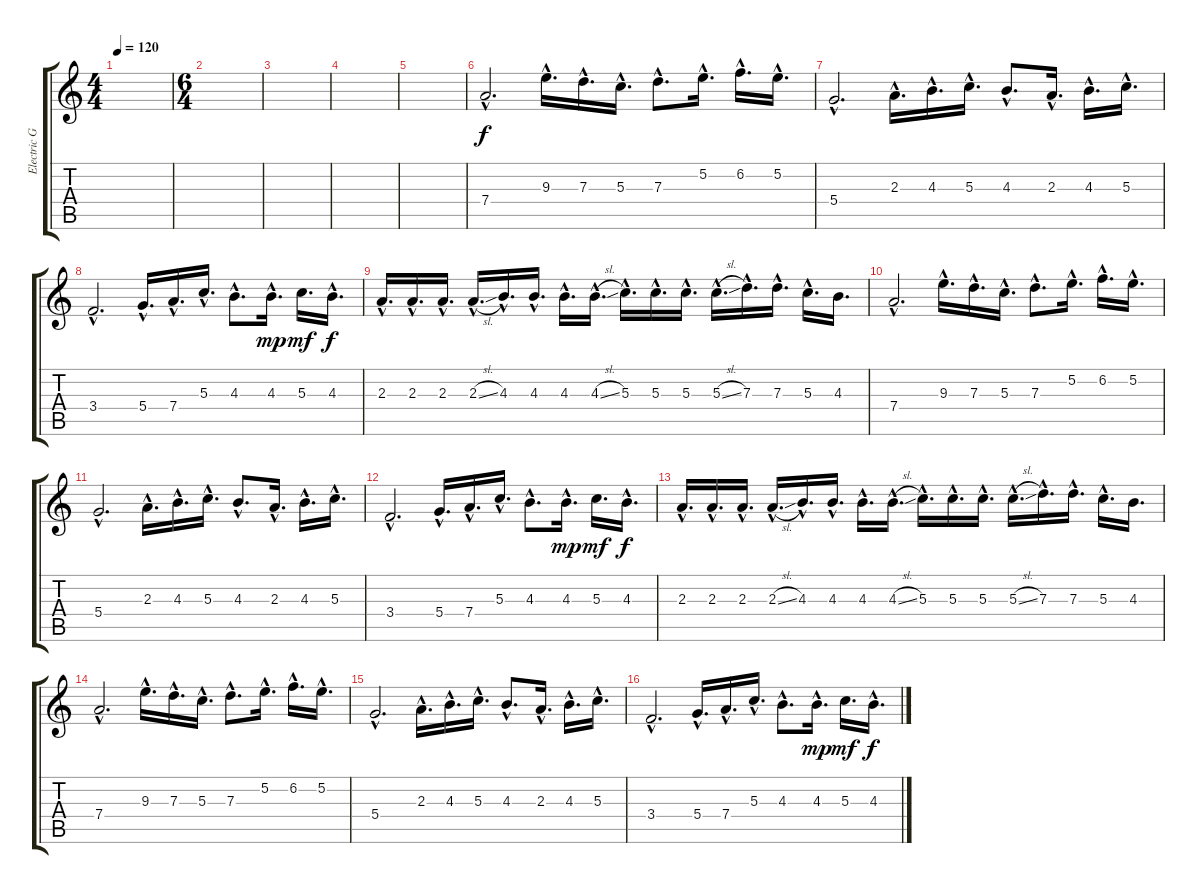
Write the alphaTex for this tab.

\track ("Electric Guitar" "Electric G") {instrument electricguitarjazz}
\staff {score tabs}
\tuning (E4 B3 G3 D3 A2 E2) {hide}
\ts (4 4)
\tempo 120
\clef g2
\ks c
|
\ts (6 4)
|
|
|
|
7.4{hac}.2{d} 9.3{hac}.16{d} 7.3{hac}.16{d} 5.3{hac}.16{d} 7.3{hac}.8{d} 5.2{hac}.16{d} 6.2{hac}.16{d} 5.2{hac}.16{d} |
5.4{hac}.2{d} 2.3{hac}.16{d} 4.3{hac}.16{d} 5.3{hac}.16{d} 4.3{hac}.8{d} 2.3{hac}.16{d} 4.3{hac}.16{d} 5.3{hac}.16{d} |
3.4{hac}.2{d} 5.4{hac}.16{d} 7.4{hac}.16{d} 5.3{hac}.16{d} 4.3{hac}.8{d} 4.3{hac}.16{d dy mp} 5.3.16{d dy mf} 4.3{hac}.16{d dy f} |
2.3{hac}.16{d} 2.3{hac}.16{d} 2.3{hac}.16{d} 2.3{sl hac}.16{d} 4.3{hac}.16{d} 4.3{hac}.16{d} 4.3{hac}.16{d} 4.3{sl hac}.16{d} 5.3{hac}.16{d} 5.3{hac}.16{d} 5.3{hac}.16{d} 5.3{sl hac}.16{d} 7.3{hac}.16{d} 7.3{hac}.16{d} 5.3{hac}.16{d} 4.3.16{d} |
7.4{hac}.2{d} 9.3{hac}.16{d} 7.3{hac}.16{d} 5.3{hac}.16{d} 7.3{hac}.8{d} 5.2{hac}.16{d} 6.2{hac}.16{d} 5.2{hac}.16{d} |
5.4{hac}.2{d} 2.3{hac}.16{d} 4.3{hac}.16{d} 5.3{hac}.16{d} 4.3{hac}.8{d} 2.3{hac}.16{d} 4.3{hac}.16{d} 5.3{hac}.16{d} |
3.4{hac}.2{d} 5.4{hac}.16{d} 7.4{hac}.16{d} 5.3{hac}.16{d} 4.3{hac}.8{d} 4.3{hac}.16{d dy mp} 5.3.16{d dy mf} 4.3{hac}.16{d dy f} |
2.3{hac}.16{d} 2.3{hac}.16{d} 2.3{hac}.16{d} 2.3{sl hac}.16{d} 4.3{hac}.16{d} 4.3{hac}.16{d} 4.3{hac}.16{d} 4.3{sl hac}.16{d} 5.3{hac}.16{d} 5.3{hac}.16{d} 5.3{hac}.16{d} 5.3{sl hac}.16{d} 7.3{hac}.16{d} 7.3{hac}.16{d} 5.3{hac}.16{d} 4.3.16{d} |
7.4{hac}.2{d} 9.3{hac}.16{d} 7.3{hac}.16{d} 5.3{hac}.16{d} 7.3{hac}.8{d} 5.2{hac}.16{d} 6.2{hac}.16{d} 5.2{hac}.16{d} |
5.4{hac}.2{d} 2.3{hac}.16{d} 4.3{hac}.16{d} 5.3{hac}.16{d} 4.3{hac}.8{d} 2.3{hac}.16{d} 4.3{hac}.16{d} 5.3{hac}.16{d} |
3.4{hac}.2{d} 5.4{hac}.16{d} 7.4{hac}.16{d} 5.3{hac}.16{d} 4.3{hac}.8{d} 4.3{hac}.16{d dy mp} 5.3.16{d dy mf} 4.3{hac}.16{d dy f}
